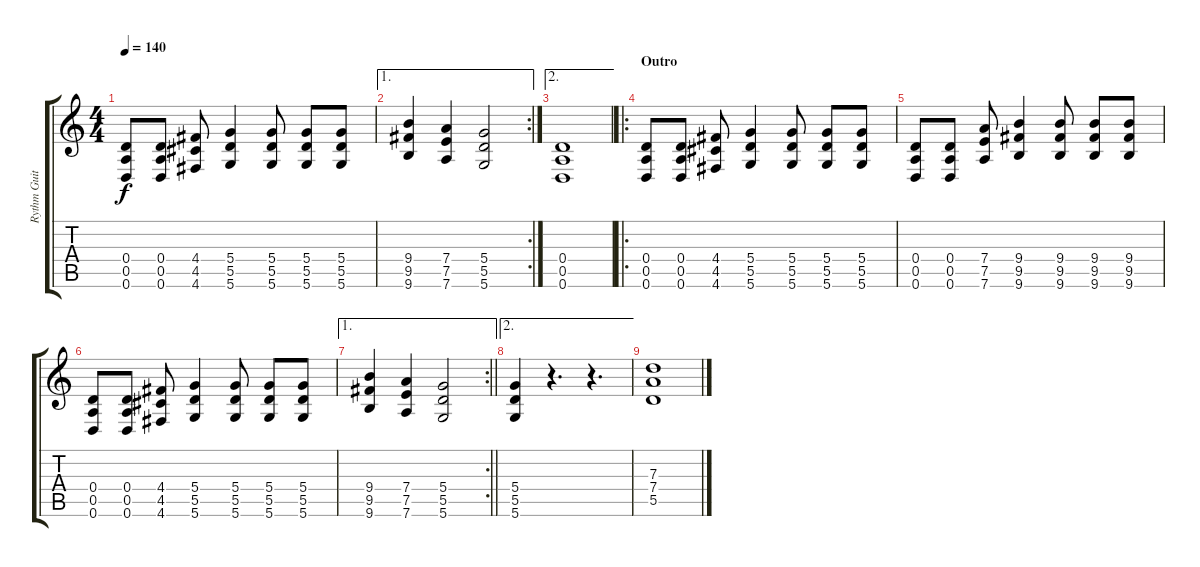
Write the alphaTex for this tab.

\track ("Rythm Guitar" "Rythm Guit") {instrument overdrivenguitar}
\staff {score tabs}
\tuning (E4 B3 G3 D3 A2 D2) {hide}
\ts (4 4)
\tempo 140
\clef g2
\ks c
(0.4 0.5 0.6).8{dy f} (0.4 0.5 0.6).8 (4.4 4.5 4.6).8 (5.4 5.5 5.6).4 (5.4 5.5 5.6).8 (5.4 5.5 5.6).8 (5.4 5.5 5.6).8 |
\ae 1
\rc 2
(9.4 9.5 9.6).4 (7.4 7.5 7.6).4 (5.4 5.5 5.6).2 |
\ae 2
(0.4 0.5 0.6).1 |
\ro
\section ("" "Outro")
(0.4 0.5 0.6).8 (0.4 0.5 0.6).8 (4.4 4.5 4.6).8 (5.4 5.5 5.6).4 (5.4 5.5 5.6).8 (5.4 5.5 5.6).8 (5.4 5.5 5.6).8 |
(0.4 0.5 0.6).8 (0.4 0.5 0.6).8 (7.4 7.5 7.6).8 (9.4 9.5 9.6).4 (9.4 9.5 9.6).8 (9.4 9.5 9.6).8 (9.4 9.5 9.6).8 |
(0.4 0.5 0.6).8 (0.4 0.5 0.6).8 (4.4 4.5 4.6).8 (5.4 5.5 5.6).4 (5.4 5.5 5.6).8 (5.4 5.5 5.6).8 (5.4 5.5 5.6).8 |
\ae 1
\rc 2
\barLineRight lightlight
(9.4 9.5 9.6).4 (7.4 7.5 7.6).4 (5.4 5.5 5.6).2 |
\ae 2
(5.4 5.5 5.6).4 r.4{d} r.4{d} |
(7.3 7.4 5.5).1
